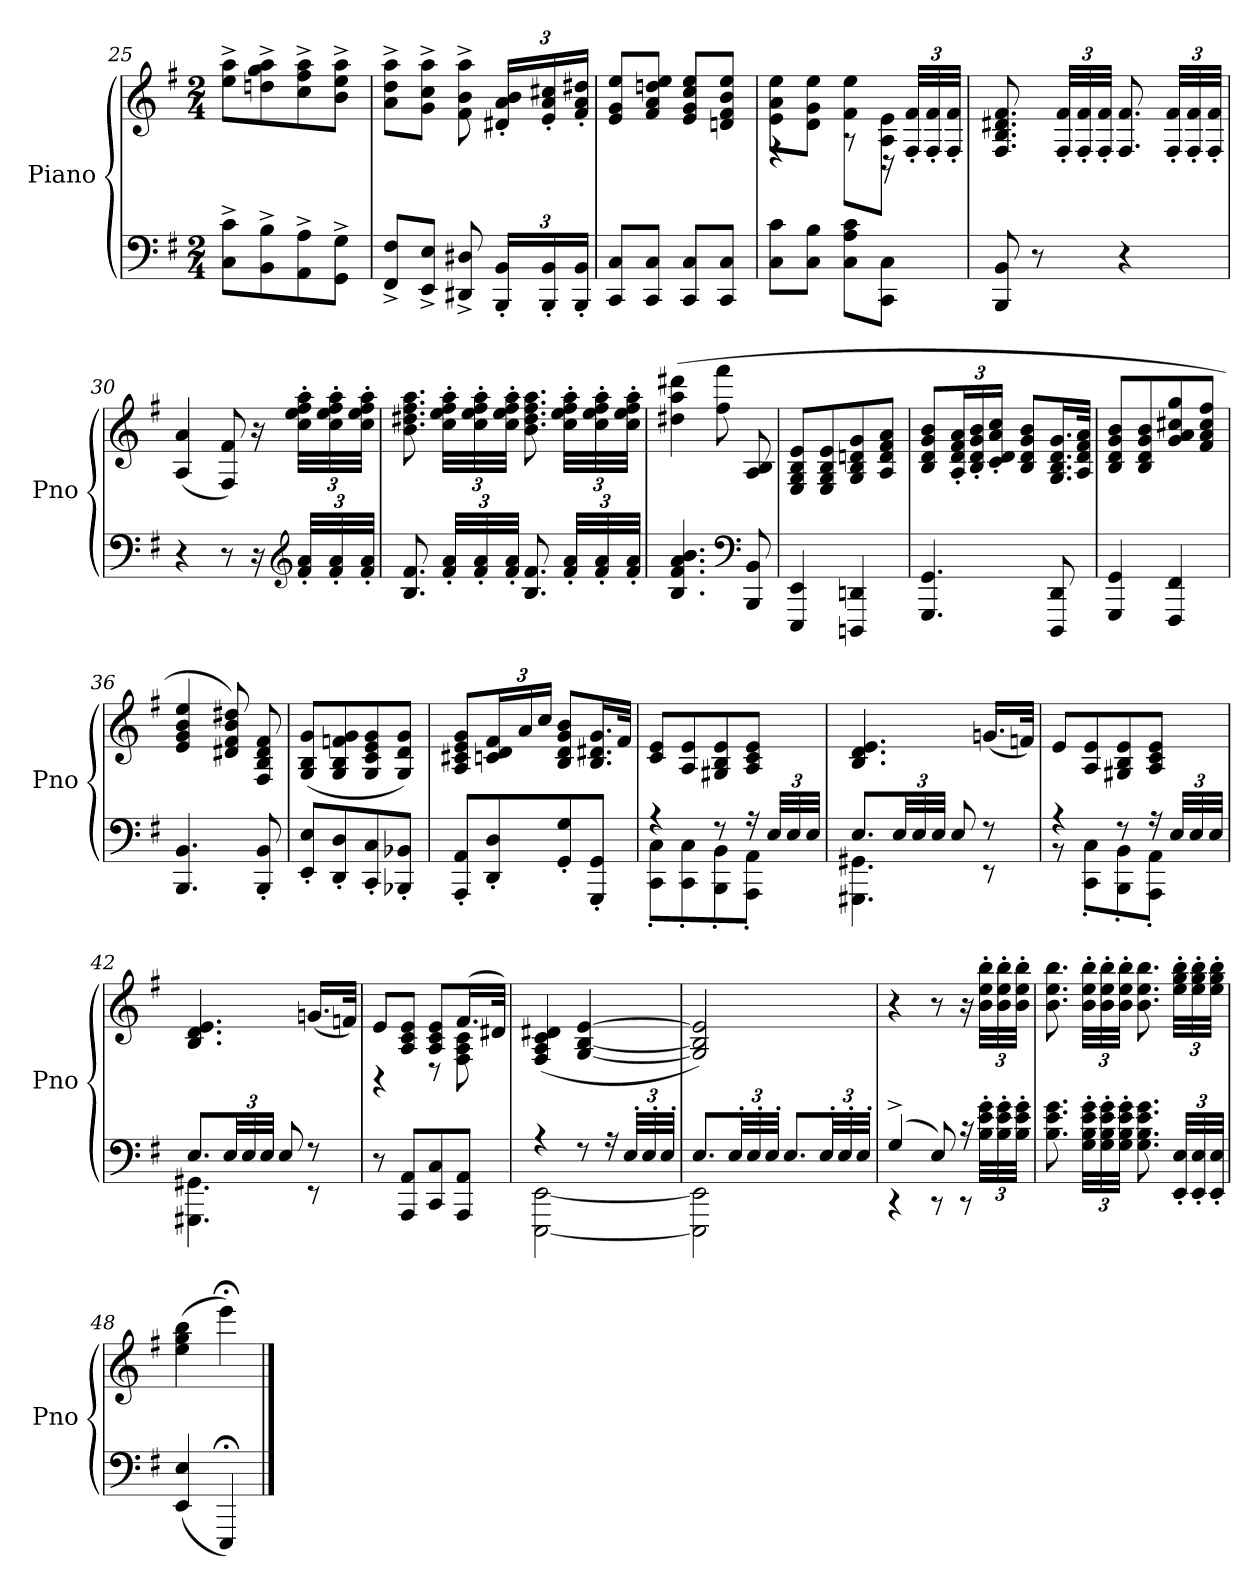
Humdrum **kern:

**kern	**kern
*part1	*part1
*staff2	*staff1
*I"Piano	*
*I'Pno	*
*clefF4	*clefG2
*k[f#]	*k[f#]
*e:	*e:
*M2/4	*M2/4
=25	=25
8C^\ 8c^\L	8ee^\ 8aa^\L
8BB^\ 8B^\	8ddn^\ 8gg^\ 8aa^\
8AA^\ 8A^\	8cc^\ 8ff#^\ 8aa^\
8GG^\ 8G^\J	8b^\ 8ee^\ 8aa^\J
=26	=26
8FF#^/ 8F#^/L	8a^\ 8dd^\ 8aa^\L
8EE^/ 8E^/J	8g^\ 8cc^\ 8aa^\J
8DD#X^/ 8D#X^/	8f#^\ 8b^\ 8aa^\
24BBB'/ 24BB'/LL	24d#X'/ 24a'/ 24b'/LL
24BBB'/ 24BB'/	24e'/ 24a'/ 24cc#X'/
24BBB'/ 24BB'/JJ	24f#'/ 24a'/ 24dd#X'/JJ
=27	=27
8CC/ 8C/L	8e/ 8g/ 8ee/L
8CC/ 8C/J	8f#/ 8a/ 8ddn/ 8ee/J
8CC/ 8C/L	8e/ 8g/ 8cc/ 8ee/L
8CC/ 8C/J	8dn/ 8f#/ 8b/ 8ee/J
=28	=28
*	*^
8C\ 8c\L	8e\ 8a\ 8ee\L	4r
8C\ 8B\J	8d\ 8g\ 8ee\J	.
8C\ 8A\ 8c\L	8f#\ 8ee\L	8r
8CC\ 8C\J	8A\ 8e\J	16r
.	.	48F#'/ 48f#'/LLL
.	.	48F#'/ 48f#'/
.	.	48F#'/ 48f#'/JJJ
*	*v	*v
=29	=29
8BBB/ 8BB/	8.F#/ 8.B/ 8.d#X/ 8.f#/
8r	.
.	48F#'/ 48f#'/LLL
.	48F#'/ 48f#'/
.	48F#'/ 48f#'/JJJ
4r	8.F#/ 8.f#/
.	48F#'/ 48f#'/LLL
.	48F#'/ 48f#'/
.	48F#'/ 48f#'/JJJ
=30	=30
4r	(4A/ 4a/
8r	8F#/ 8f#/)
16r	16r
*clefG2	*
48f#'/ 48a'/LLL	48cc'\ 48ee'\ 48ff#'\ 48aa'\LLL
48f#'/ 48a'/	48cc'\ 48ee'\ 48ff#'\ 48aa'\
48f#'/ 48a'/JJJ	48cc'\ 48ee'\ 48ff#'\ 48aa'\JJJ
=31	=31
8.B/ 8.f#/	8.b\ 8.dd#X\ 8.ff#\ 8.aa\
48f#'/ 48a'/LLL	48cc'\ 48ee'\ 48ff#'\ 48aa'\LLL
48f#'/ 48a'/	48cc'\ 48ee'\ 48ff#'\ 48aa'\
48f#'/ 48a'/JJJ	48cc'\ 48ee'\ 48ff#'\ 48aa'\JJJ
8.B/ 8.f#/	8.b\ 8.dd#\ 8.ff#\ 8.aa\
48f#'/ 48a'/LLL	48cc'\ 48ee'\ 48ff#'\ 48aa'\LLL
48f#'/ 48a'/	48cc'\ 48ee'\ 48ff#'\ 48aa'\
48f#'/ 48a'/JJJ	48cc'\ 48ee'\ 48ff#'\ 48aa'\JJJ
=32	=32
4.B/ 4.f#/ 4.a/ 4.b/	(4dd#X\ 4aa\ 4ddd#X\
.	8ff#\ 8fff#\
*clefF4	*
8BBB/ 8BB/	8A/ 8B/
=33	=33
4EEE/ 4EE/	8E/ 8G/ 8B/ 8e/L
.	8E/ 8G/ 8B/ 8e/
4DDDn/ 4DDn/	8G/ 8B/ 8dn/ 8g/
.	8A/ 8d/ 8f#/ 8a/J
=34	=34
4.GGG/ 4.GG/	8B/ 8d/ 8g/ 8b/L
.	24A'/ 24d'/ 24f#'/ 24a'/L
.	24B'/ 24d'/ 24g'/ 24b'/
.	24c'/ 24d'/ 24a'/ 24cc'/JJ
.	8B/ 8d/ 8g/ 8b/L
8DDD/ 8DD/	16.G/ 16.B/ 16.d/ 16.g/L
.	32A/ 32d/ 32f#/ 32a/JJk
=35	=35
4GGG/ 4GG/	8B/ 8d/ 8g/ 8b/L
.	8B/ 8d/ 8g/ 8b/
4FFF#/ 4FF#/	8g/ 8a/ 8cc#X/ 8gg/
.	8f#/ 8a/ 8cc#/ 8ff#/J
=36	=36
4.BBB/ 4.BB/	4e/ 4g/ 4b/ 4ee/
.	8d#X/ 8f#/ 8b/ 8dd#X/)
8BBB'/ 8BB'/	8F#/ 8B/ 8d#/ 8f#/
=37	=37
8EE'/ 8E'/L	(8G/ 8B/ 8g/L
8DD'/ 8D'/	8G/ 8B/ 8fn/ 8g/
8CC'/ 8C'/	8G/ 8c/ 8e/ 8g/
8BBB-X'/ 8BB-X'/J	8G/ 8d/ 8g/J)
=38	=38
8AAA'/ 8AA'/L	8A/ 8c#X/ 8e/ 8g/L
8DD'/ 8D'/	24cn/ 24d/ 24f#/L
.	24a/
.	24cc/JJ
8GG'/ 8G'/	8B/ 8d/ 8g/ 8b/L
8GGG'/ 8GG'/J	16.B/ 16.d#X/ 16.g/L
.	32f#/JJk
=39	=39
*^	*
4r	8CC'\ 8C'\L	8c/ 8e/L
.	8CC'\ 8C'\	8A/ 8e/
8r	8BBB'\ 8BB'\	8G#X/ 8B/ 8e/
16r	8AAA'\ 8AA'\J	8A/ 8c/ 8e/J
48E/LLL	.	.
48E/	.	.
48E/JJJ	.	.
=40	=40	=40
8.E/L	4.GGG#X\ 4.GG#X\	4.B/ 4.d/ 4.e/
48E/LL	.	.
48E/	.	.
48E/JJJ	.	.
8E/	.	.
8r	8r	(16.gn/LL
.	.	32fn/JJk)
=41	=41	=41
4r	8r	8e/L
.	8CC'\ 8C'\L	8A/ 8e/
8r	8BBB'\ 8BB'\	8G#X/ 8B/ 8e/
16r	8AAA'\ 8AA'\J	8A/ 8c/ 8e/J
48E/LLL	.	.
48E/	.	.
48E/JJJ	.	.
=42	=42	=42
8.E/L	4.GGG#X\ 4.GG#X\	4.B/ 4.d/ 4.e/
48E/LL	.	.
48E/	.	.
48E/JJJ	.	.
8E/	.	.
8r	8r	(16.gn/LL
.	.	32fn/JJk)
*v	*v	*
=43	=43
*	*^
8r	8e/L	4r
8AAA/ 8AA/L	8A/ 8c/ 8e/J	.
8CC/ 8C/	8A/ 8c/ 8e/L	8r
8AAA/ 8AA/J	(16.f#/L	8F#\ 8A\ 8c\
.	32d#X/JJk)	.
*	*v	*v
=44	=44
*^	*
4r	[2EEE\ [2EE\	(4F#/ 4A/ 4c/ 4d#X/
8r	.	[4G/ [4B/ [4e/
16r	.	.
48E'/LLL	.	.
48E'/	.	.
48E'/JJJ	.	.
=45	=45	=45
8.E/L	2EEE]\ 2EE]\	2G]/ 2B]/ 2e]/)
48E'/LL	.	.
48E'/	.	.
48E'/JJJ	.	.
8.E/L	.	.
48E'/LL	.	.
48E'/	.	.
48E'/JJJ	.	.
=46	=46	=46
(4G^/	4r	4r
8E/)	8r	8r
16r	8r	16r
48B'\ 48e'\ 48g'\LLL	.	48b'\ 48ee'\ 48bb'\LLL
48B'\ 48e'\ 48g'\	.	48b'\ 48ee'\ 48bb'\
48B'\ 48e'\ 48g'\JJJ	.	48b'\ 48ee'\ 48bb'\JJJ
*v	*v	*
=47	=47
8.B\ 8.e\ 8.g\	8.b\ 8.ee\ 8.bb\
48G'\ 48B'\ 48e'\ 48g'\LLL	48b'\ 48ee'\ 48bb'\LLL
48G'\ 48B'\ 48e'\ 48g'\	48b'\ 48ee'\ 48bb'\
48G'\ 48B'\ 48e'\ 48g'\JJJ	48b'\ 48ee'\ 48bb'\JJJ
8.G\ 8.B\ 8.e\ 8.g\	8.b\ 8.ee\ 8.bb\
48EE'/ 48E'/LLL	48ee'\ 48gg'\ 48bb'\LLL
48EE'/ 48E'/	48ee'\ 48gg'\ 48bb'\
48EE'/ 48E'/JJJ	48ee'\ 48gg'\ 48bb'\JJJ
=48	=48
(4EE/ 4E/	(4ee\ 4gg\ 4bb\
4EEE;</)	4eee;<\)
==	==
*-	*-
